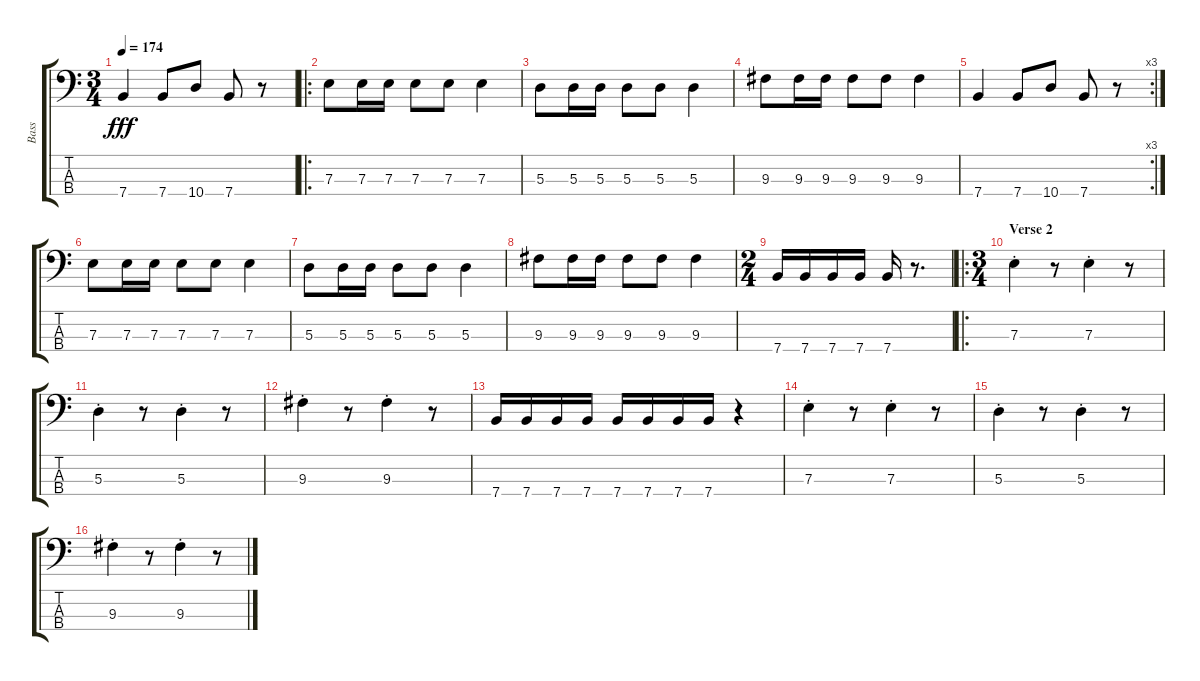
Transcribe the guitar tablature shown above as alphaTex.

\track ("Bass" "Bass") {instrument electricbassfinger}
\staff {score tabs}
\tuning (G2 D2 A1 E1) {hide}
\ts (3 4)
\tempo 174
\clef f4
\ks c
7.4.4{dy fff} 7.4.8 10.4.8 7.4.8 r.8 |
\ro
7.3.8 7.3.16 7.3.16 7.3.8 7.3.8 7.3.4 |
5.3.8 5.3.16 5.3.16 5.3.8 5.3.8 5.3.4 |
9.3.8 9.3.16 9.3.16 9.3.8 9.3.8 9.3.4 |
\rc 3
7.4.4 7.4.8 10.4.8 7.4.8 r.8 |
7.3.8 7.3.16 7.3.16 7.3.8 7.3.8 7.3.4 |
5.3.8 5.3.16 5.3.16 5.3.8 5.3.8 5.3.4 |
9.3.8 9.3.16 9.3.16 9.3.8 9.3.8 9.3.4 |
\ts (2 4)
7.4.16 7.4.16 7.4.16 7.4.16 7.4.16 r.8{d} |
\ro
\ts (3 4)
\section ("" "Verse 2")
7.3{st}.4 r.8 7.3{st}.4 r.8 |
5.3{st}.4 r.8 5.3{st}.4 r.8 |
9.3{st}.4 r.8 9.3{st}.4 r.8 |
7.4.16 7.4.16 7.4.16 7.4.16 7.4.16 7.4.16 7.4.16 7.4.16 r.4 |
7.3{st}.4 r.8 7.3{st}.4 r.8 |
5.3{st}.4 r.8 5.3{st}.4 r.8 |
9.3{st}.4 r.8 9.3{st}.4 r.8
